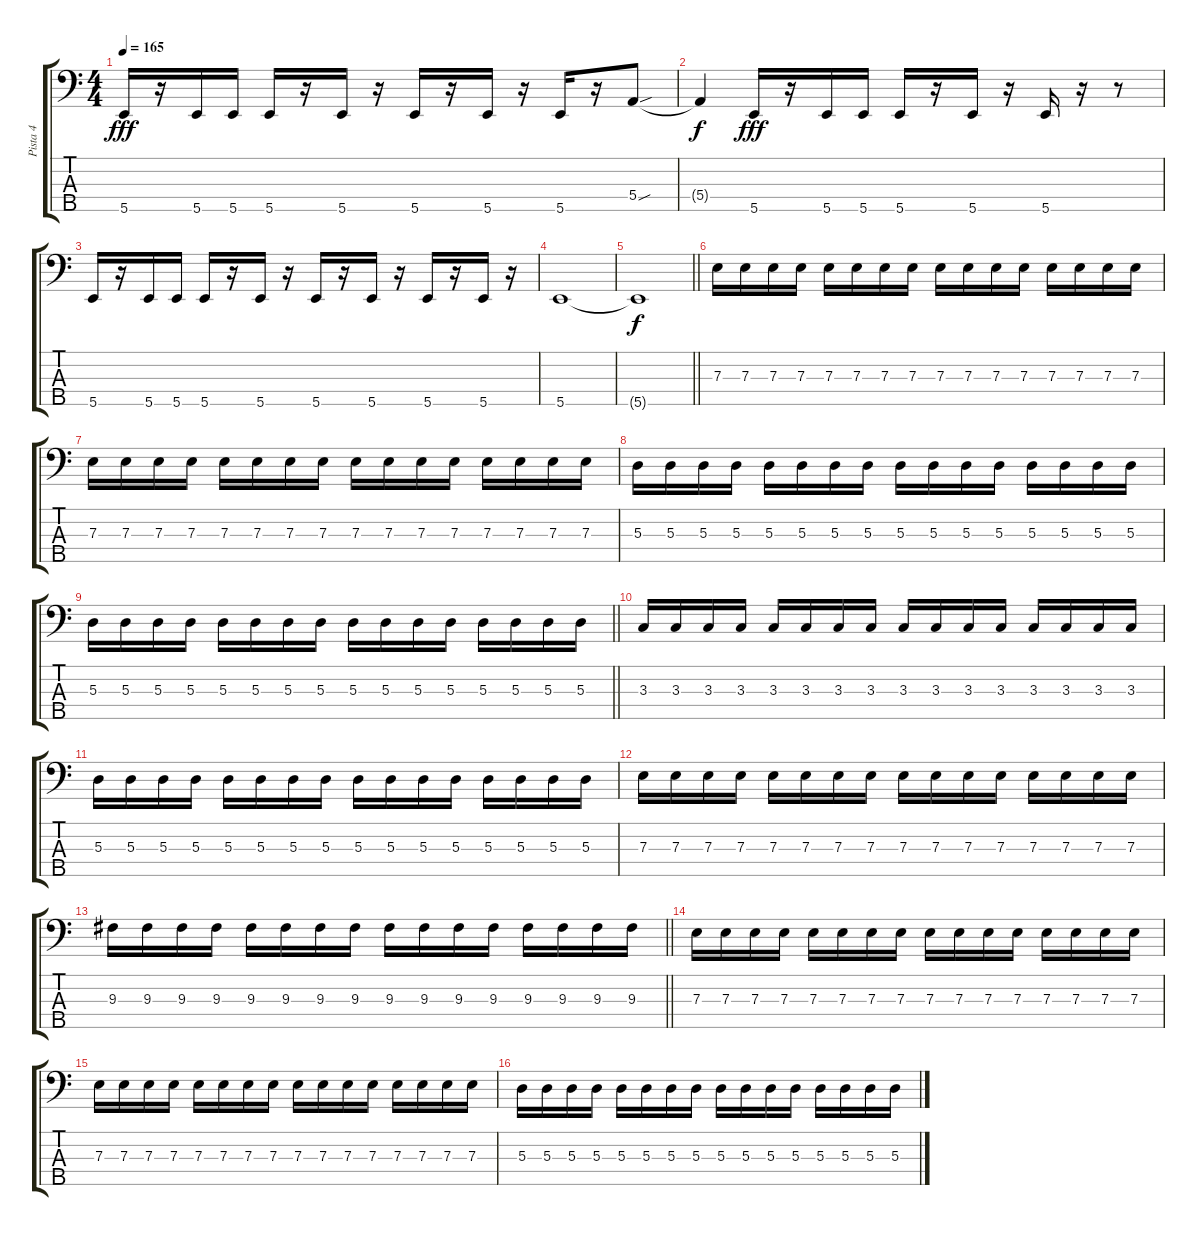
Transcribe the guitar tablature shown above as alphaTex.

\track ("Pista 4" "Pista 4") {instrument electricbassfinger}
\staff {score tabs}
\tuning (G2 D2 A1 E1 B0) {hide}
\ts (4 4)
\tempo 165
\clef f4
\ks c
5.5.16{dy fff instrument electricbassfinger} r.16 5.5.16 5.5.16 5.5.16 r.16 5.5.16 r.16 5.5.16 r.16 5.5.16 r.16 5.5.16 r.16 5.4{sou}.8 |
5.4{t}.4{dy f} 5.5.16{dy fff} r.16 5.5.16 5.5.16 5.5.16 r.16 5.5.16 r.16 5.5.16 r.16 r.8 |
5.5.16 r.16 5.5.16 5.5.16 5.5.16 r.16 5.5.16 r.16 5.5.16 r.16 5.5.16 r.16 5.5.16 r.16 5.5.16 r.16 |
5.5.1 |
\barLineRight lightlight
5.5{t}.1{dy f} |
7.3.16 7.3.16 7.3.16 7.3.16 7.3.16 7.3.16 7.3.16 7.3.16 7.3.16 7.3.16 7.3.16 7.3.16 7.3.16 7.3.16 7.3.16 7.3.16 |
7.3.16 7.3.16 7.3.16 7.3.16 7.3.16 7.3.16 7.3.16 7.3.16 7.3.16 7.3.16 7.3.16 7.3.16 7.3.16 7.3.16 7.3.16 7.3.16 |
5.3.16 5.3.16 5.3.16 5.3.16 5.3.16 5.3.16 5.3.16 5.3.16 5.3.16 5.3.16 5.3.16 5.3.16 5.3.16 5.3.16 5.3.16 5.3.16 |
\barLineRight lightlight
5.3.16 5.3.16 5.3.16 5.3.16 5.3.16 5.3.16 5.3.16 5.3.16 5.3.16 5.3.16 5.3.16 5.3.16 5.3.16 5.3.16 5.3.16 5.3.16 |
3.3.16 3.3.16 3.3.16 3.3.16 3.3.16 3.3.16 3.3.16 3.3.16 3.3.16 3.3.16 3.3.16 3.3.16 3.3.16 3.3.16 3.3.16 3.3.16 |
5.3.16 5.3.16 5.3.16 5.3.16 5.3.16 5.3.16 5.3.16 5.3.16 5.3.16 5.3.16 5.3.16 5.3.16 5.3.16 5.3.16 5.3.16 5.3.16 |
7.3.16 7.3.16 7.3.16 7.3.16 7.3.16 7.3.16 7.3.16 7.3.16 7.3.16 7.3.16 7.3.16 7.3.16 7.3.16 7.3.16 7.3.16 7.3.16 |
\barLineRight lightlight
9.3.16 9.3.16 9.3.16 9.3.16 9.3.16 9.3.16 9.3.16 9.3.16 9.3.16 9.3.16 9.3.16 9.3.16 9.3.16 9.3.16 9.3.16 9.3.16 |
7.3.16 7.3.16 7.3.16 7.3.16 7.3.16 7.3.16 7.3.16 7.3.16 7.3.16 7.3.16 7.3.16 7.3.16 7.3.16 7.3.16 7.3.16 7.3.16 |
7.3.16 7.3.16 7.3.16 7.3.16 7.3.16 7.3.16 7.3.16 7.3.16 7.3.16 7.3.16 7.3.16 7.3.16 7.3.16 7.3.16 7.3.16 7.3.16 |
5.3.16 5.3.16 5.3.16 5.3.16 5.3.16 5.3.16 5.3.16 5.3.16 5.3.16 5.3.16 5.3.16 5.3.16 5.3.16 5.3.16 5.3.16 5.3.16
